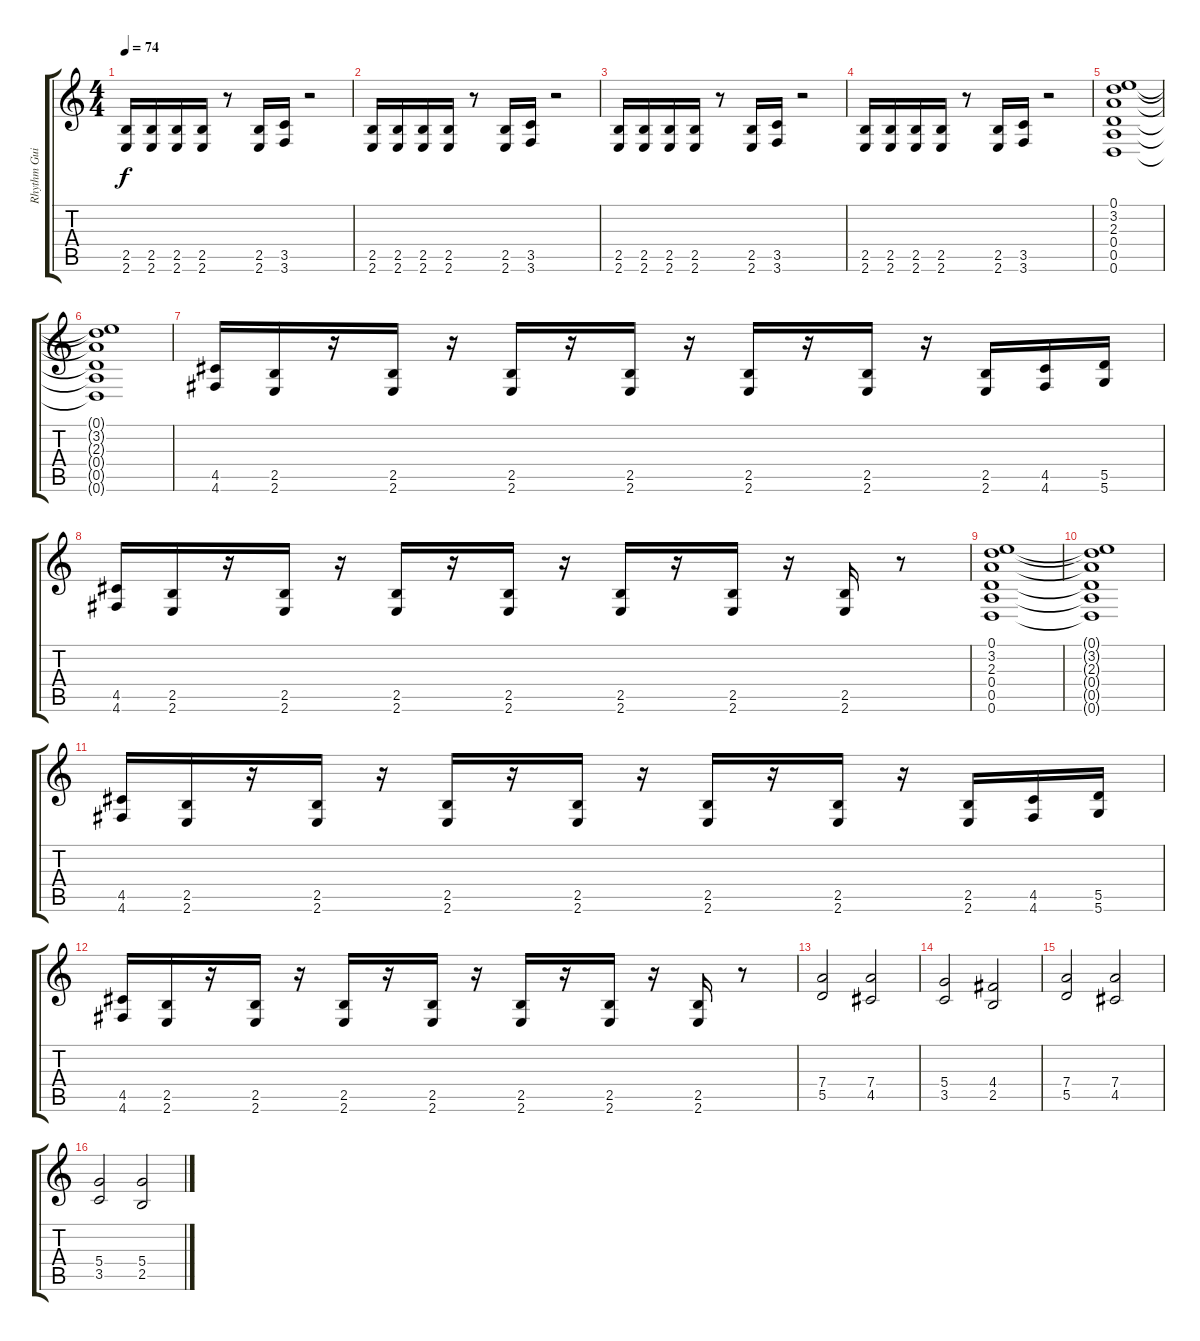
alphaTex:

\track ("Rhythm Guitar" "Rhythm Gui") {instrument distortionguitar}
\staff {score tabs}
\tuning (E4 B3 G3 D3 A2 D2) {hide}
\ts (4 4)
\tempo 74
\clef g2
\ks c
(2.5 2.6).16{dy f} (2.5 2.6).16 (2.5 2.6).16 (2.5 2.6).16 r.8 (2.5 2.6).16 (3.5 3.6).16 r.2 |
(2.5 2.6).16 (2.5 2.6).16 (2.5 2.6).16 (2.5 2.6).16 r.8 (2.5 2.6).16 (3.5 3.6).16 r.2 |
(2.5 2.6).16 (2.5 2.6).16 (2.5 2.6).16 (2.5 2.6).16 r.8 (2.5 2.6).16 (3.5 3.6).16 r.2 |
(2.5 2.6).16 (2.5 2.6).16 (2.5 2.6).16 (2.5 2.6).16 r.8 (2.5 2.6).16 (3.5 3.6).16 r.2 |
(0.1 3.2 2.3 0.4 0.5 0.6).1 |
(0.1{t} 3.2{t} 2.3{t} 0.4{t} 0.5{t} 0.6{t}).1 |
(4.5 4.6).16 (2.5 2.6).16 r.16 (2.5 2.6).16 r.16 (2.5 2.6).16 r.16 (2.5 2.6).16 r.16 (2.5 2.6).16 r.16 (2.5 2.6).16 r.16 (2.5 2.6).16 (4.5 4.6).16 (5.5 5.6).16 |
(4.5 4.6).16 (2.5 2.6).16 r.16 (2.5 2.6).16 r.16 (2.5 2.6).16 r.16 (2.5 2.6).16 r.16 (2.5 2.6).16 r.16 (2.5 2.6).16 r.16 (2.5 2.6).16 r.8 |
(0.1 3.2 2.3 0.4 0.5 0.6).1 |
(0.1{t} 3.2{t} 2.3{t} 0.4{t} 0.5{t} 0.6{t}).1 |
(4.5 4.6).16 (2.5 2.6).16 r.16 (2.5 2.6).16 r.16 (2.5 2.6).16 r.16 (2.5 2.6).16 r.16 (2.5 2.6).16 r.16 (2.5 2.6).16 r.16 (2.5 2.6).16 (4.5 4.6).16 (5.5 5.6).16 |
(4.5 4.6).16 (2.5 2.6).16 r.16 (2.5 2.6).16 r.16 (2.5 2.6).16 r.16 (2.5 2.6).16 r.16 (2.5 2.6).16 r.16 (2.5 2.6).16 r.16 (2.5 2.6).16 r.8 |
(7.4 5.5).2 (7.4 4.5).2 |
(5.4 3.5).2 (4.4 2.5).2 |
(7.4 5.5).2 (7.4 4.5).2 |
(5.4 3.5).2 (5.4 2.5).2
